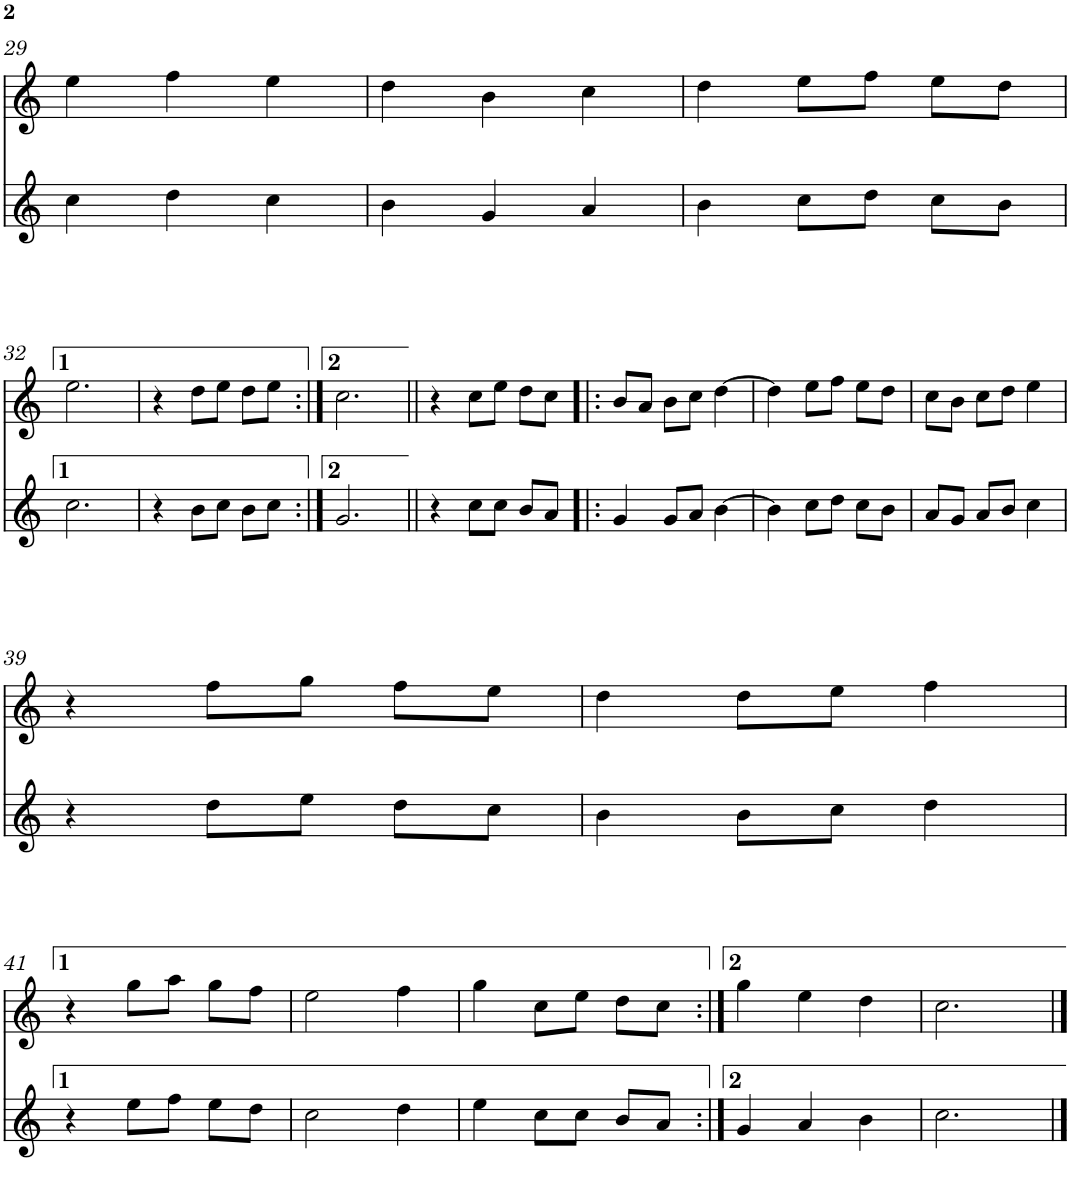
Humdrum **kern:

**kern	**kern
*part2	*part1
*staff2	*staff1
*I"Gralla 2	*I"Gralla 1
!!LO:PB:g=z
*clefG2	*clefG2
*k[]	*k[]
*M3/4	*M3/4
=29	=29
4cc\	4ee\
4dd\	4ff\
4cc\	4ee\
=30	=30
4b\	4dd\
4g/	4b\
4a/	4cc\
=31	=31
4b\	4dd\
8cc\L	8ee\L
8dd\J	8ff\J
8cc\L	8ee\L
8b\J	8dd\J
!!LO:LB:g=z
=32	=32
2.cc\	2.ee\
=33	=33
4r	4r
8b\L	8dd\L
8cc\J	8ee\J
8b\L	8dd\L
8cc\J	8ee\J
=34:|!	=34:|!
2.g/	2.cc\
=35||	=35||
4r	4r
8cc\L	8cc\L
8cc\J	8ee\J
8b/L	8dd\L
8a/J	8cc\J
=36!|:	=36!|:
4g/	8b/L
.	8a/J
8g/L	8b\L
8a/J	8cc\J
[4b\	[4dd\
=37	=37
4b\]	4dd\]
8cc\L	8ee\L
8dd\J	8ff\J
8cc\L	8ee\L
8b\J	8dd\J
=38	=38
8a/L	8cc\L
8g/J	8b\J
8a/L	8cc\L
8b/J	8dd\J
4cc\	4ee\
!!LO:LB:g=z
=39	=39
4r	4r
8dd\L	8ff\L
8ee\J	8gg\J
8dd\L	8ff\L
8cc\J	8ee\J
=40	=40
4b\	4dd\
8b\L	8dd\L
8cc\J	8ee\J
4dd\	4ff\
!!LO:LB:g=z
=41	=41
4r	4r
8ee\L	8gg\L
8ff\J	8aa\J
8ee\L	8gg\L
8dd\J	8ff\J
=42	=42
2cc\	2ee\
4dd\	4ff\
=43	=43
4ee\	4gg\
8cc\L	8cc\L
8cc\J	8ee\J
8b/L	8dd\L
8a/J	8cc\J
=44:|!	=44:|!
4g/	4gg\
4a/	4ee\
4b\	4dd\
=45	=45
2.cc\	2.cc\
==	==
*-	*-
